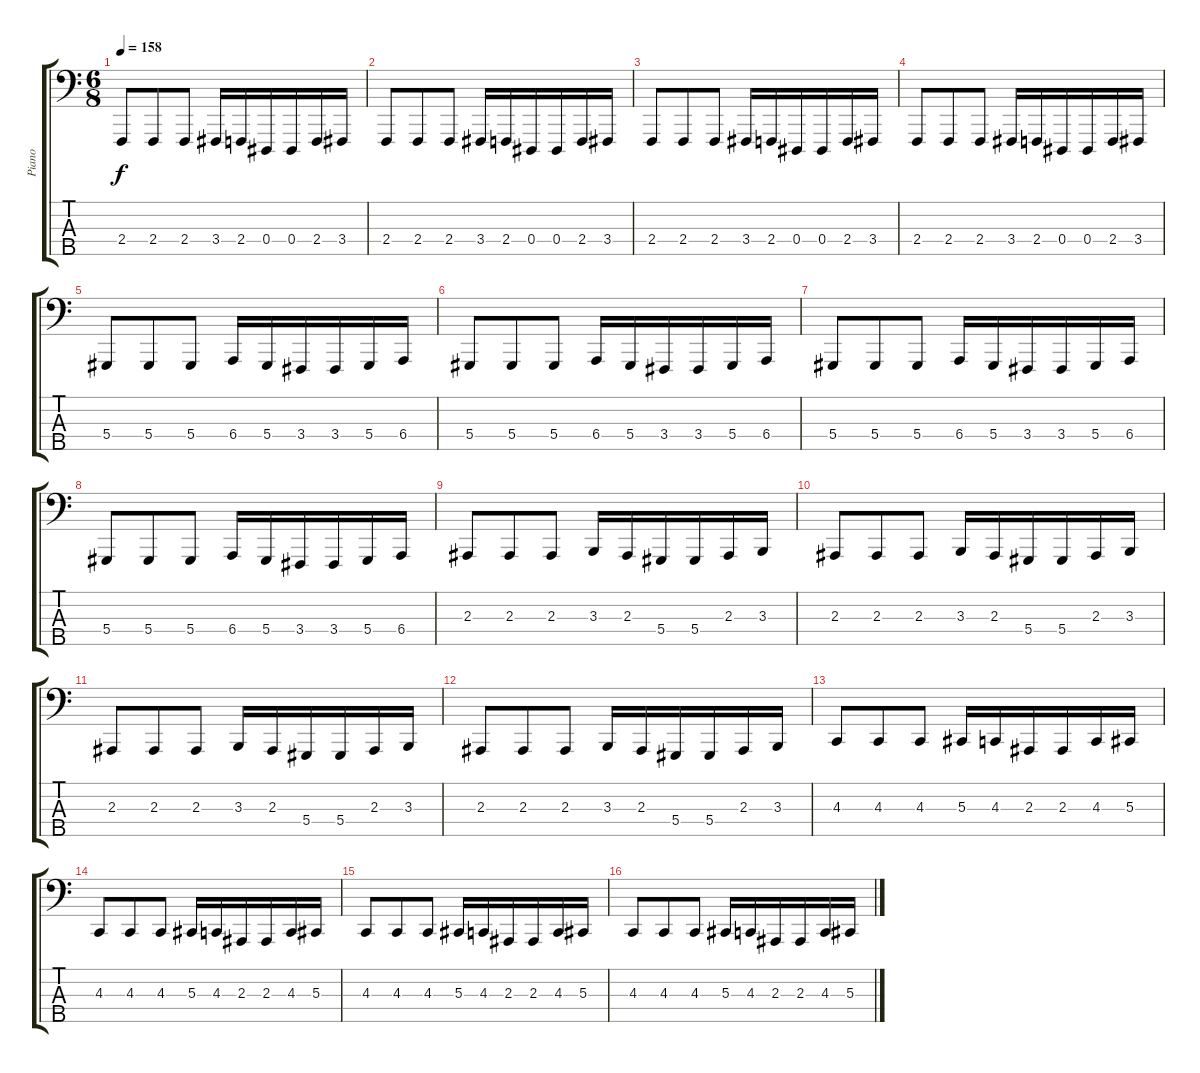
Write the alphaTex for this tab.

\track ("Piano" "Piano") {instrument brightacousticpiano}
\staff {score tabs}
\tuning (Gb2 Db2 Ab1 Eb1 Bb0) {hide}
\ts (6 8)
\tempo 158
\clef f4
\ks c
2.4.8{dy f} 2.4.8 2.4.8 3.4.16 2.4.16 0.4.16 0.4.16 2.4.16 3.4.16 |
2.4.8 2.4.8 2.4.8 3.4.16 2.4.16 0.4.16 0.4.16 2.4.16 3.4.16 |
2.4.8 2.4.8 2.4.8 3.4.16 2.4.16 0.4.16 0.4.16 2.4.16 3.4.16 |
2.4.8 2.4.8 2.4.8 3.4.16 2.4.16 0.4.16 0.4.16 2.4.16 3.4.16 |
5.4.8 5.4.8 5.4.8 6.4.16 5.4.16 3.4.16 3.4.16 5.4.16 6.4.16 |
5.4.8 5.4.8 5.4.8 6.4.16 5.4.16 3.4.16 3.4.16 5.4.16 6.4.16 |
5.4.8 5.4.8 5.4.8 6.4.16 5.4.16 3.4.16 3.4.16 5.4.16 6.4.16 |
5.4.8 5.4.8 5.4.8 6.4.16 5.4.16 3.4.16 3.4.16 5.4.16 6.4.16 |
2.3.8 2.3.8 2.3.8 3.3.16 2.3.16 5.4.16 5.4.16 2.3.16 3.3.16 |
2.3.8 2.3.8 2.3.8 3.3.16 2.3.16 5.4.16 5.4.16 2.3.16 3.3.16 |
2.3.8 2.3.8 2.3.8 3.3.16 2.3.16 5.4.16 5.4.16 2.3.16 3.3.16 |
2.3.8 2.3.8 2.3.8 3.3.16 2.3.16 5.4.16 5.4.16 2.3.16 3.3.16 |
4.3.8 4.3.8 4.3.8 5.3.16 4.3.16 2.3.16 2.3.16 4.3.16 5.3.16 |
4.3.8 4.3.8 4.3.8 5.3.16 4.3.16 2.3.16 2.3.16 4.3.16 5.3.16 |
4.3.8 4.3.8 4.3.8 5.3.16 4.3.16 2.3.16 2.3.16 4.3.16 5.3.16 |
4.3.8 4.3.8 4.3.8 5.3.16 4.3.16 2.3.16 2.3.16 4.3.16 5.3.16
